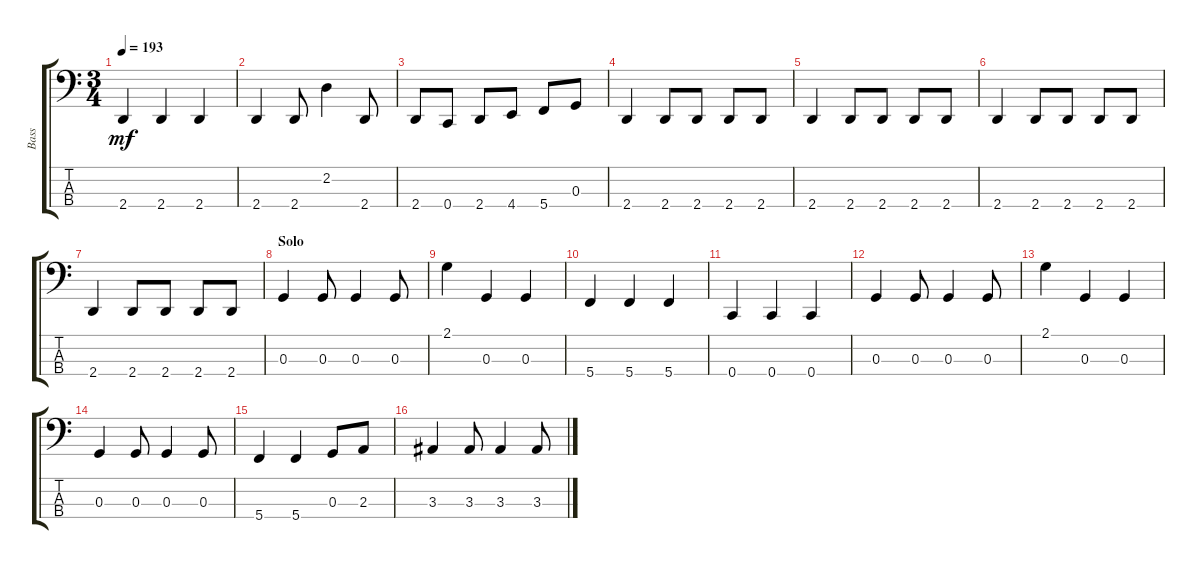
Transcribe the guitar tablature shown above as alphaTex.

\track ("Bass" "Bass") {instrument electricbassfinger}
\staff {score tabs}
\tuning (F2 C2 G1 C1) {hide}
\ts (3 4)
\tempo 193
\clef f4
\ks c
2.4.4{dy mf} 2.4.4 2.4.4 |
2.4.4 2.4.8 2.2.4 2.4.8 |
2.4.8 0.4.8 2.4.8 4.4.8 5.4.8 0.3.8 |
2.4.4 2.4.8 2.4.8 2.4.8 2.4.8 |
2.4.4 2.4.8 2.4.8 2.4.8 2.4.8 |
2.4.4 2.4.8 2.4.8 2.4.8 2.4.8 |
2.4.4 2.4.8 2.4.8 2.4.8 2.4.8 |
\section ("" "Solo")
0.3.4 0.3.8 0.3.4 0.3.8 |
2.1.4 0.3.4 0.3.4 |
5.4.4 5.4.4 5.4.4 |
0.4.4 0.4.4 0.4.4 |
0.3.4 0.3.8 0.3.4 0.3.8 |
2.1.4 0.3.4 0.3.4 |
0.3.4 0.3.8 0.3.4 0.3.8 |
5.4.4 5.4.4 0.3.8 2.3.8 |
3.3.4 3.3.8 3.3.4 3.3.8
